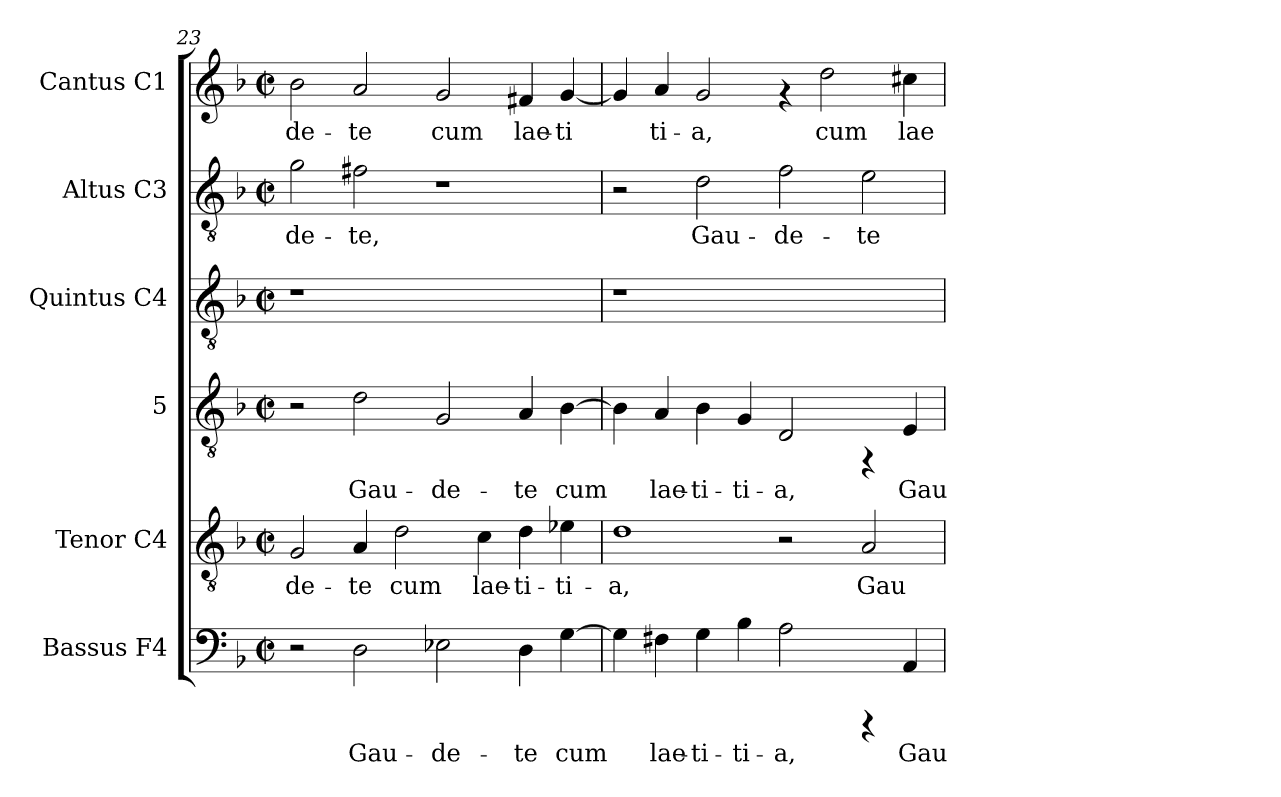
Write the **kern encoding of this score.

**kern	**text	**kern	**text	**kern	**text	**kern	**kern	**text	**kern	**text
*part6	*part6	*part5	*part5	*part4	*part4	*part3	*part2	*part2	*part1	*part1
*staff6	*staff6	*staff5	*staff5	*staff4	*staff4	*staff3	*staff2	*staff2	*staff1	*staff1
*I"Bassus  F4	*	*I"Tenor  C4	*	*I"5	*	*I"Quintus  C4	*I"Altus  C3	*	*I"Cantus  C1	*
*I'B	*	*I'T	*	*	*	*	*I'A	*	*I'C	*
*clefF4	*	*clefGv2	*	*clefGv2	*	*clefGv2	*clefGv2	*	*clefG2	*
*k[b-]	*	*k[b-]	*	*k[b-]	*	*k[b-]	*k[b-]	*	*k[b-]	*
*F:	*	*F:	*	*F:	*	*F:	*F:	*	*F:	*
*M2/2	*	*M2/2	*	*M2/2	*	*M2/2	*M2/2	*	*M2/2	*
*met(c|)	*	*met(c|)	*	*met(c|)	*	*met(c|)	*met(c|)	*	*met(c|)	*
=23	=23	=23	=23	=23	=23	=23	=23	=23	=23	=23
!	!	!	!LO:LY:b:cj	!	!	!	!	!LO:LY:b:cj	!	!LO:LY:b:cj
2r	.	2G/	-de-	2r	.	1r	2g\	-de-	2b-\	-de-
!	!LO:LY:b:cj	!	!LO:LY:b:cj	!	!LO:LY:b:cj	!	!	!LO:LY:b:cj	!	!LO:LY:b:cj
2D\	Gau-	4A/	-te	2d\	Gau-	.	2f#X\	-te,	2a/	-te
!	!	!	!LO:LY:b:cj	!	!	!	!	!	!	!
.	.	2d\	cum	.	.	.	.	.	.	.
!	!LO:LY:b:cj	!	!	!	!LO:LY:b:cj	!	!	!	!	!LO:LY:b:cj
2E-X\	-de-	.	.	2G/	-de-	1ryy	1r	.	2g/	cum
!	!	!	!LO:LY:b:cj	!	!	!	!	!	!	!
.	.	4c\	lae-	.	.	.	.	.	.	.
!	!LO:LY:b:cj	!	!LO:LY:b:cj	!	!LO:LY:b:cj	!	!	!	!	!LO:LY:b:cj
4D\	-te	4d\	-ti-	4A/	-te	.	.	.	4f#X/	lae-
!	!LO:LY:b:cj	!	!LO:LY:b:cj	!	!LO:LY:b:cj	!	!	!	!	!LO:LY:b:cj
[>4G\	cum	4e-X\	-ti-	[>4B-\	cum	.	.	.	[<4g/	-ti-
=24	=24	=24	=24	=24	=24	=24	=24	=24	=24	=24
!	!LO:LY:b:cj	!	!LO:LY:b:cj	!	!LO:LY:b:cj	!	!	!	!	!LO:LY:b:cj
4G\]	.	1d	-a,	4B-\]	.	1r	2r	.	4g/]	--
!	!LO:LY:b:cj	!	!	!	!LO:LY:b:cj	!	!	!	!	!LO:LY:b:cj
4F#X\	lae-	.	.	4A/	lae-	.	.	.	4a/	-ti-
!	!LO:LY:b:cj	!	!	!	!LO:LY:b:cj	!	!	!LO:LY:b:cj	!	!LO:LY:b:cj
4G\	-ti-	.	.	4B-\	-ti-	.	2d\	Gau-	2g/	-a,
!	!LO:LY:b:cj	!	!	!	!LO:LY:b:cj	!	!	!	!	!
4B-\	-ti-	.	.	4G/	-ti-	.	.	.	.	.
!	!LO:LY:b:cj	!	!	!	!LO:LY:b:cj	!	!	!LO:LY:b:cj	!	!
2A\	-a,	2r	.	2D/	-a,	1ryy	2f\	-de-	4rf	.
!	!	!	!	!	!	!	!	!	!	!LO:LY:b:cj
.	.	.	.	.	.	.	.	.	2dd\	cum
!	!	!	!LO:LY:b:cj	!	!	!	!	!LO:LY:b:cj	!	!
4rCCC	.	2A/	Gau-	4rFF	.	.	2e\	-te	.	.
!	!LO:LY:b:cj	!	!	!	!LO:LY:b:cj	!	!	!	!	!LO:LY:b:cj
4AA/	Gau-	.	.	4E/	Gau-	.	.	.	4cc#X\	lae-
=	=	=	=	=	=	=	=	=	=	=
*-	*-	*-	*-	*-	*-	*-	*-	*-	*-	*-
